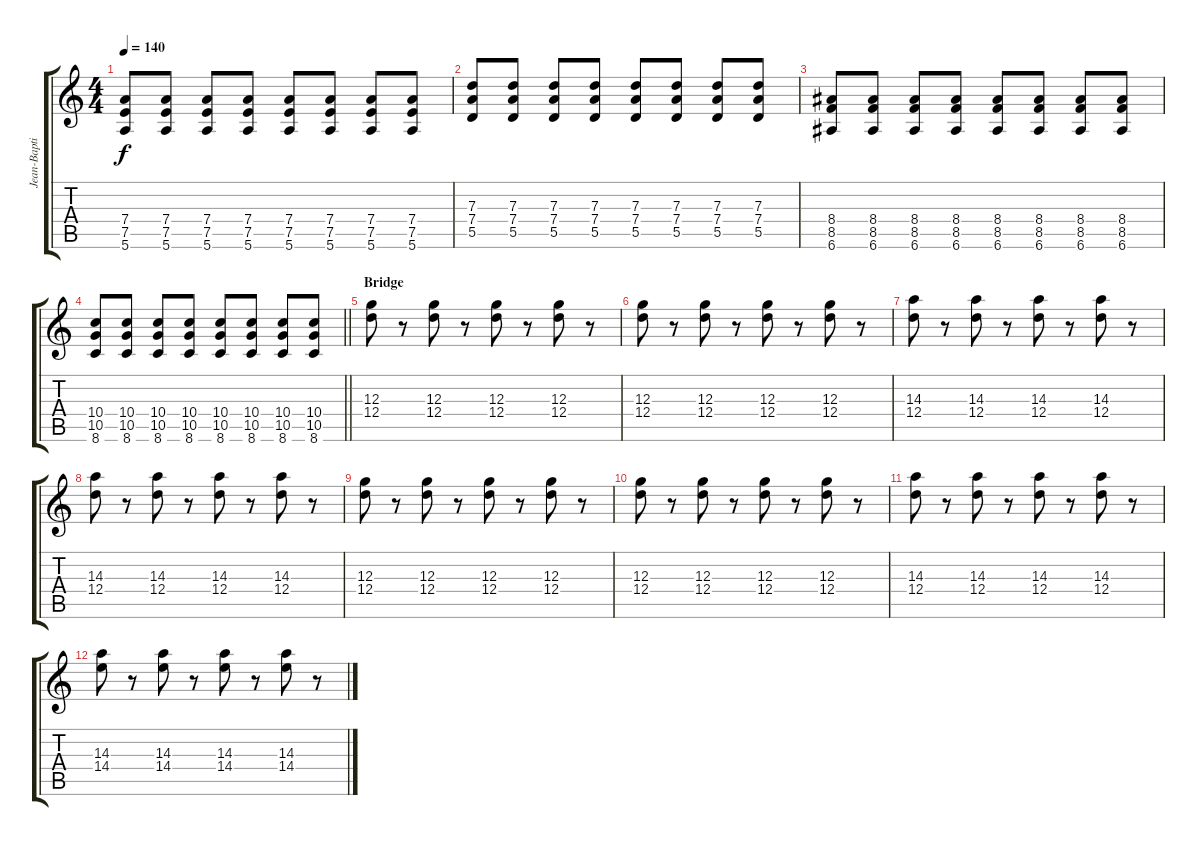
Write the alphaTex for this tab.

\track ("Jean-Baptiste Rythm" "Jean-Bapti") {instrument overdrivenguitar}
\staff {score tabs}
\tuning (E4 B3 G3 D3 A2 E2) {hide}
\ts (4 4)
\tempo 140
\clef g2
\ks c
(7.4 7.5 5.6).8{dy f} (7.4 7.5 5.6).8 (7.4 7.5 5.6).8 (7.4 7.5 5.6).8 (7.4 7.5 5.6).8 (7.4 7.5 5.6).8 (7.4 7.5 5.6).8 (7.4 7.5 5.6).8 |
(7.3 7.4 5.5).8 (7.3 7.4 5.5).8 (7.3 7.4 5.5).8 (7.3 7.4 5.5).8 (7.3 7.4 5.5).8 (7.3 7.4 5.5).8 (7.3 7.4 5.5).8 (7.3 7.4 5.5).8 |
(8.4 8.5 6.6).8 (8.4 8.5 6.6).8 (8.4 8.5 6.6).8 (8.4 8.5 6.6).8 (8.4 8.5 6.6).8 (8.4 8.5 6.6).8 (8.4 8.5 6.6).8 (8.4 8.5 6.6).8 |
\barLineRight lightlight
(10.4 10.5 8.6).8 (10.4 10.5 8.6).8 (10.4 10.5 8.6).8 (10.4 10.5 8.6).8 (10.4 10.5 8.6).8 (10.4 10.5 8.6).8 (10.4 10.5 8.6).8 (10.4 10.5 8.6).8 |
\section ("" "Bridge")
(12.3 12.4).8 r.8 (12.3 12.4).8 r.8 (12.3 12.4).8 r.8 (12.3 12.4).8 r.8 |
(12.3 12.4).8 r.8 (12.3 12.4).8 r.8 (12.3 12.4).8 r.8 (12.3 12.4).8 r.8 |
(14.3 12.4).8 r.8 (14.3 12.4).8 r.8 (14.3 12.4).8 r.8 (14.3 12.4).8 r.8 |
(14.3 12.4).8 r.8 (14.3 12.4).8 r.8 (14.3 12.4).8 r.8 (14.3 12.4).8 r.8 |
(12.3 12.4).8 r.8 (12.3 12.4).8 r.8 (12.3 12.4).8 r.8 (12.3 12.4).8 r.8 |
(12.3 12.4).8 r.8 (12.3 12.4).8 r.8 (12.3 12.4).8 r.8 (12.3 12.4).8 r.8 |
(14.3 12.4).8 r.8 (14.3 12.4).8 r.8 (14.3 12.4).8 r.8 (14.3 12.4).8 r.8 |
(14.3 14.4).8 r.8 (14.3 14.4).8 r.8 (14.3 14.4).8 r.8 (14.3 14.4).8 r.8
